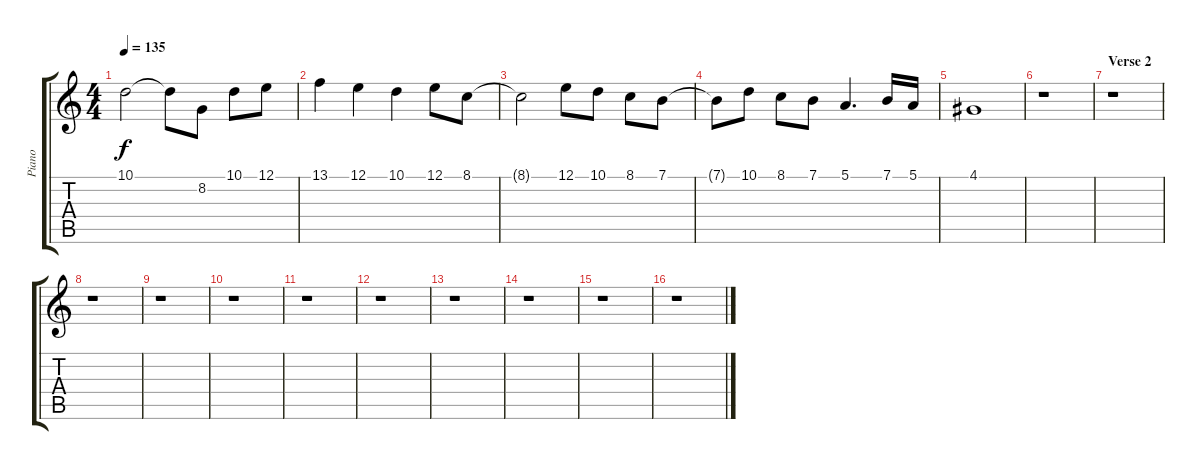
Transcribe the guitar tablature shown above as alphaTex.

\track ("Piano" "Piano") {instrument acousticgrandpiano}
\staff {score tabs}
\tuning (E4 B3 G3 D3 A2 E2) {hide}
\ts (4 4)
\tempo 135
\clef g2
\ks c
10.1{t}.2{dy f} 10.1{t}.8 8.2.8 10.1.8 12.1.8 |
13.1.4 12.1.4 10.1.4 12.1.8 8.1.8 |
8.1{t}.2 12.1.8 10.1.8 8.1.8 7.1.8 |
7.1{t}.8 10.1.8 8.1.8 7.1.8 5.1.4{d} 7.1.16 5.1.16 |
4.1.1 |
r.1 |
\section ("" "Verse 2")
r.1 |
r.1 |
r.1 |
r.1 |
r.1 |
r.1 |
r.1 |
r.1 |
r.1 |
r.1
